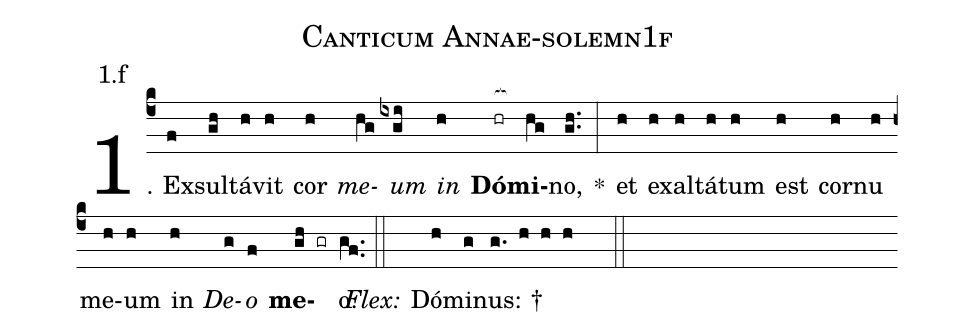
name: Canticum Annae-solemn1f;
annotation: 1.f;
%%
(c4)1. Ex(f)sul(gh)tá(h)vit(h) cor(h) <i>me</i>(hg)<i>um</i>(ixgi) <i>in</i>(h) <b>Dó</b>(hr[ocb:1{])<b>mi</b>(hg[ocb:0}])no,(gh..) *(:) et(h) ex(h)al(h)tá(h)tum(h) est(h) cor(h)nu(h) me(h)um(h) in(h) <i>De</i>(g)<i>o</i>(f) <b>me</b>(gh gr)o.(gf..) (::)
<i>Flex:</i>()  Dó(h)mi(g)nus: †(g. h h h  ::)
